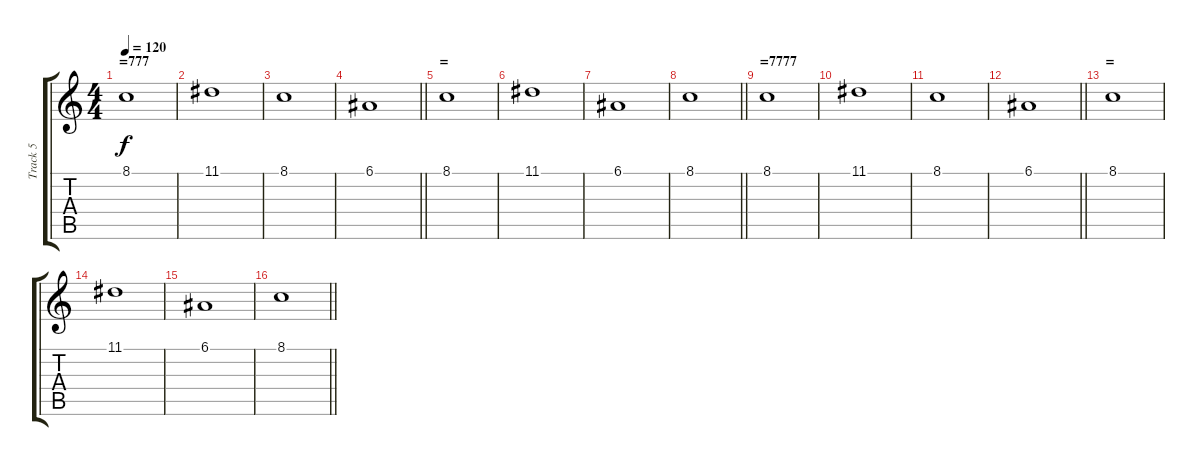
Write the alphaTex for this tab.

\track ("Track 5" "Track 5") {instrument fx3crystal}
\staff {score tabs}
\tuning (E4 B3 G3 D3 A2 E2) {hide}
\ts (4 4)
\section ("" "=777")
\tempo 120
\clef g2
\ks c
8.1.1{dy f} |
11.1.1 |
8.1.1 |
\barLineRight lightlight
6.1.1 |
\section ("" "=")
8.1.1 |
11.1.1 |
6.1.1 |
\barLineRight lightlight
8.1.1 |
\section ("" "=7777")
8.1.1 |
11.1.1 |
8.1.1 |
\barLineRight lightlight
6.1.1 |
\section ("" "=")
8.1.1 |
11.1.1 |
6.1.1 |
\barLineRight lightlight
8.1.1
